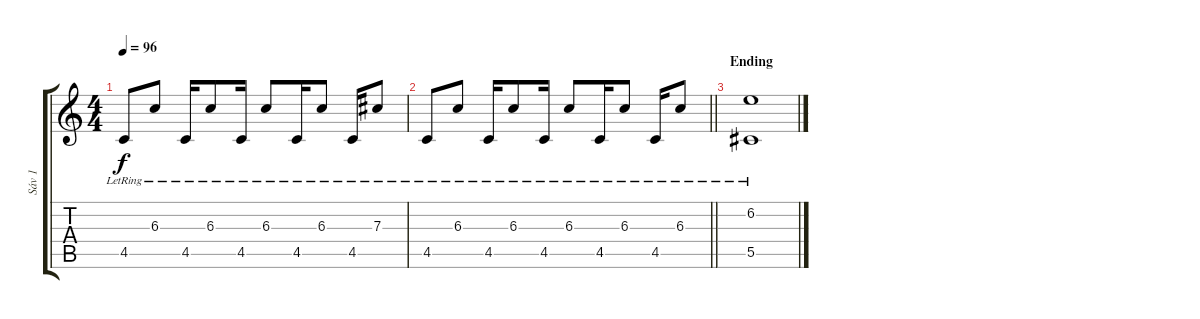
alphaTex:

\track ("Sáv 1" "Sáv 1") {instrument acousticguitarsteel}
\staff {score tabs}
\tuning (Eb4 Bb3 Gb3 Db3 Ab2 Eb2) {hide}
\ts (4 4)
\tempo 96
\clef g2
\ks c
4.5{lr}.8{dy f} 6.3{lr}.8 4.5{lr}.16 6.3{lr}.8 4.5{lr}.16 6.3{lr}.8 4.5{lr}.16 6.3{lr}.8 4.5{lr}.16 7.3{lr}.8 |
\barLineRight lightlight
4.5{lr}.8 6.3{lr}.8 4.5{lr}.16 6.3{lr}.8 4.5{lr}.16 6.3{lr}.8 4.5{lr}.16 6.3{lr}.8 4.5{lr}.16 6.3{lr}.8 |
\section ("" "Ending")
(6.2{lr} 5.5{lr}).1
